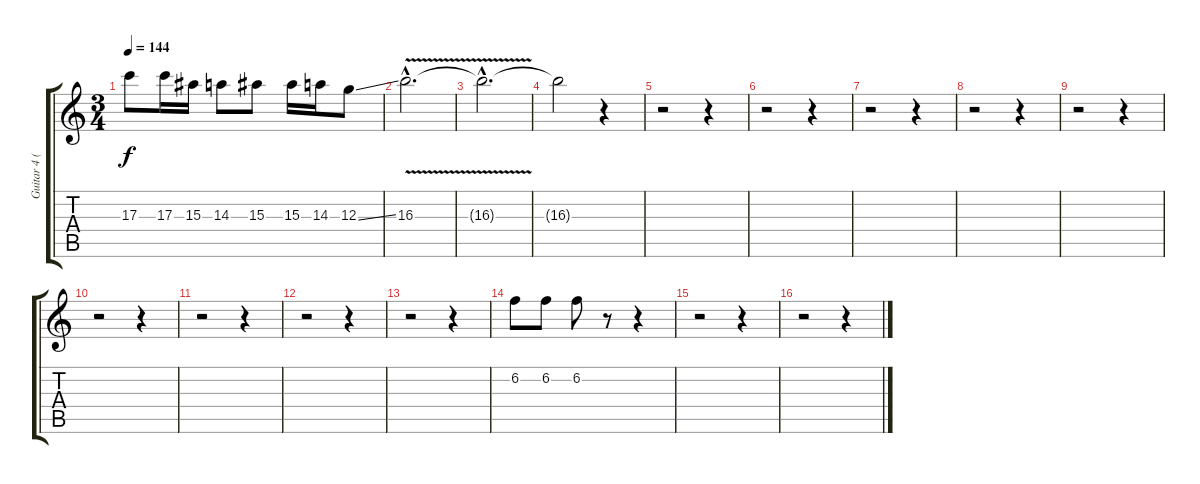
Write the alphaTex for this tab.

\track ("Guitar 4 (Disto)" "Guitar 4 (") {instrument distortionguitar}
\staff {score tabs}
\tuning (E4 B3 G3 D3 A2 E2) {hide}
\ts (3 4)
\tempo 144
\clef g2
\ks c
17.3.8{dy f} 17.3.16 15.3.16 14.3.8 15.3.8 15.3.16 14.3.16 12.3{ss}.8 |
16.3{v hac}.2{d} |
16.3{hac t}.2{d} |
16.3{t}.2 r.4 |
r.2 r.4 |
r.2 r.4 |
r.2 r.4 |
r.2 r.4 |
r.2 r.4 |
r.2 r.4 |
r.2 r.4 |
r.2 r.4 |
r.2 r.4 |
6.2.8 6.2.8 6.2.8 r.8 r.4 |
r.2 r.4 |
r.2 r.4
